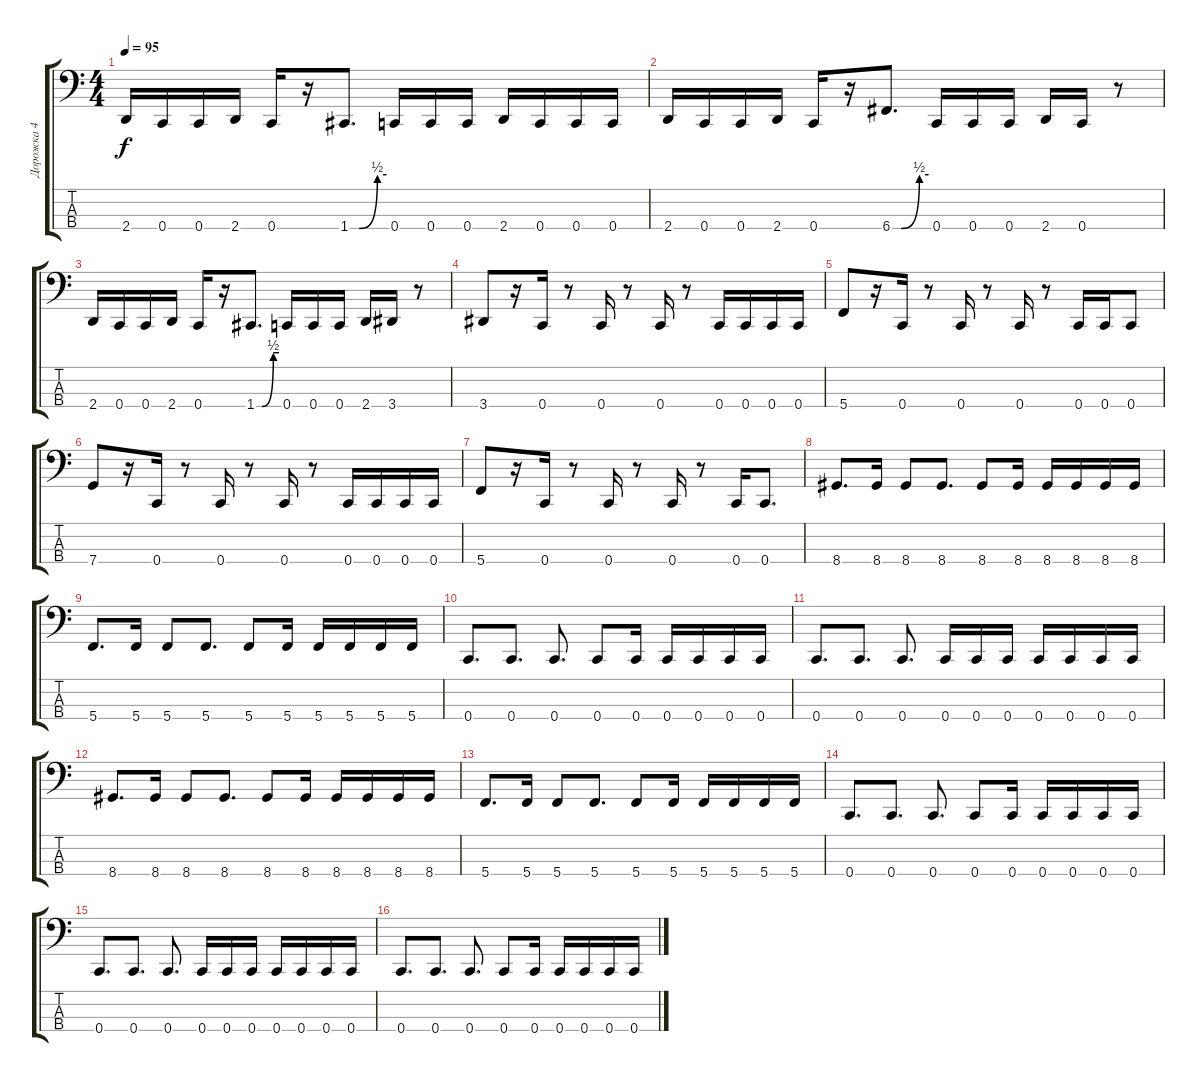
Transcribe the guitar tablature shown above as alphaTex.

\track ("Дорожка 4" "Дорожка 4") {instrument electricbassfinger}
\staff {score tabs}
\tuning (Eb2 Bb1 F1 C1) {hide}
\ts (4 4)
\tempo 95
\clef f4
\ks c
2.4.16{dy f} 0.4.16 0.4.16 2.4.16 0.4.16 r.16 1.4{be (custom 0 0 15 0 45 2 60 2)}.8{d volume 16 instrument slapbass2} 0.4.16{volume 10 instrument electricbassfinger} 0.4.16 0.4.16 2.4.16 0.4.16 0.4.16 0.4.16 |
2.4.16 0.4.16 0.4.16 2.4.16 0.4.16 r.16 6.4{be (custom 0 0 15 0 45 2 60 2)}.8{d volume 16 instrument slapbass2} 0.4.16{volume 10 instrument electricbassfinger} 0.4.16 0.4.16 2.4.16 0.4.16 r.8 |
2.4.16 0.4.16 0.4.16 2.4.16 0.4.16 r.16 1.4{be (custom 0 0 15 0 45 2 60 2)}.8{d volume 16 instrument slapbass2} 0.4.16{volume 10 instrument electricbassfinger} 0.4.16 0.4.16 2.4.16 3.4.16 r.8 |
3.4.8 r.16 0.4.16 r.8 0.4.16 r.8 0.4.16 r.8 0.4.16 0.4.16 0.4.16 0.4.16 |
5.4.8 r.16 0.4.16 r.8 0.4.16 r.8 0.4.16 r.8 0.4.16 0.4.16 0.4.8 |
7.4.8 r.16 0.4.16 r.8 0.4.16 r.8 0.4.16 r.8 0.4.16 0.4.16 0.4.16 0.4.16 |
5.4.8 r.16 0.4.16 r.8 0.4.16 r.8 0.4.16 r.8 0.4.16 0.4.8{d} |
8.4.8{d} 8.4.16 8.4.8 8.4.8{d} 8.4.8 8.4.16 8.4.16 8.4.16 8.4.16 8.4.16 |
5.4.8{d} 5.4.16 5.4.8 5.4.8{d} 5.4.8 5.4.16 5.4.16 5.4.16 5.4.16 5.4.16 |
0.4.8{d} 0.4.8{d} 0.4.8{d} 0.4.8 0.4.16 0.4.16 0.4.16 0.4.16 0.4.16 |
0.4.8{d} 0.4.8{d} 0.4.8{d} 0.4.16 0.4.16 0.4.16 0.4.16 0.4.16 0.4.16 0.4.16 |
8.4.8{d} 8.4.16 8.4.8 8.4.8{d} 8.4.8 8.4.16 8.4.16 8.4.16 8.4.16 8.4.16 |
5.4.8{d} 5.4.16 5.4.8 5.4.8{d} 5.4.8 5.4.16 5.4.16 5.4.16 5.4.16 5.4.16 |
0.4.8{d} 0.4.8{d} 0.4.8{d} 0.4.8 0.4.16 0.4.16 0.4.16 0.4.16 0.4.16 |
0.4.8{d} 0.4.8{d} 0.4.8{d} 0.4.16 0.4.16 0.4.16 0.4.16 0.4.16 0.4.16 0.4.16 |
0.4.8{d} 0.4.8{d} 0.4.8{d} 0.4.8 0.4.16 0.4.16 0.4.16 0.4.16 0.4.16
